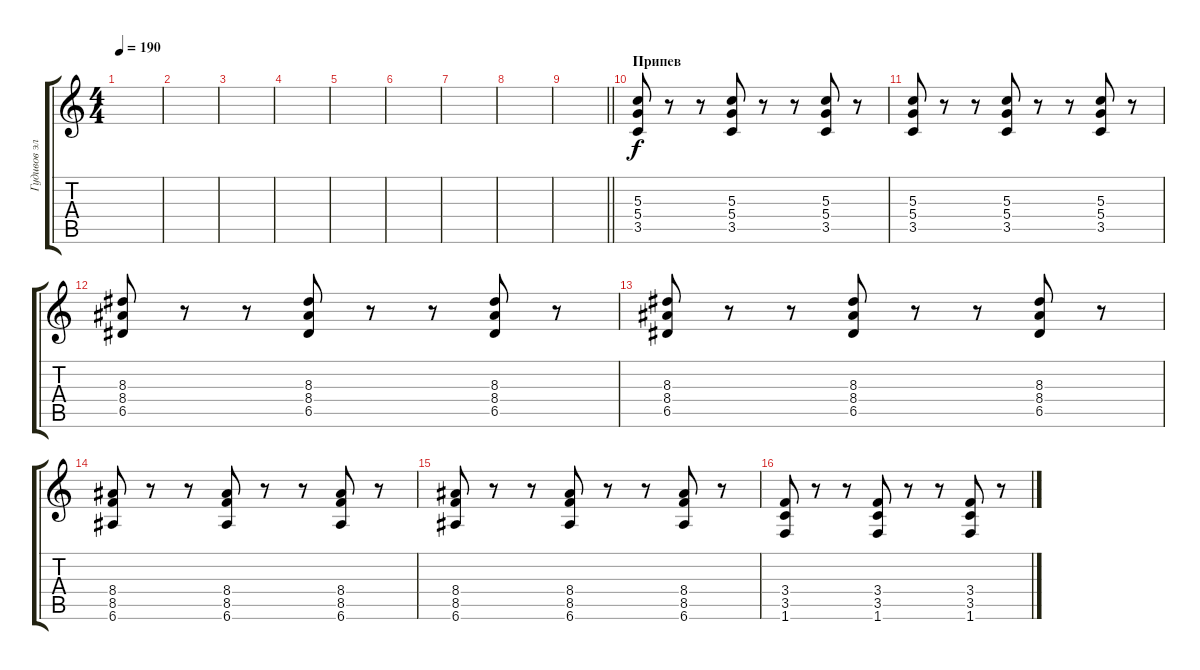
\track ("Гудивов электро" "Гудивов эл") {instrument distortionguitar}
\staff {score tabs}
\tuning (E4 B3 G3 D3 A2 E2) {hide}
\ts (4 4)
\tempo 190
\clef g2
\ks c
|
|
|
|
|
|
|
|
\barLineRight lightlight
|
\section ("" "Припев")
(5.3 5.4 3.5).8 r.8 r.8 (5.3 5.4 3.5).8 r.8 r.8 (5.3 5.4 3.5).8 r.8 |
(5.3 5.4 3.5).8 r.8 r.8 (5.3 5.4 3.5).8 r.8 r.8 (5.3 5.4 3.5).8 r.8 |
(8.3 8.4 6.5).8 r.8 r.8 (8.3 8.4 6.5).8 r.8 r.8 (8.3 8.4 6.5).8 r.8 |
(8.3 8.4 6.5).8 r.8 r.8 (8.3 8.4 6.5).8 r.8 r.8 (8.3 8.4 6.5).8 r.8 |
(8.4 8.5 6.6).8 r.8 r.8 (8.4 8.5 6.6).8 r.8 r.8 (8.4 8.5 6.6).8 r.8 |
(8.4 8.5 6.6).8 r.8 r.8 (8.4 8.5 6.6).8 r.8 r.8 (8.4 8.5 6.6).8 r.8 |
(3.4 3.5 1.6).8 r.8 r.8 (3.4 3.5 1.6).8 r.8 r.8 (3.4 3.5 1.6).8 r.8
